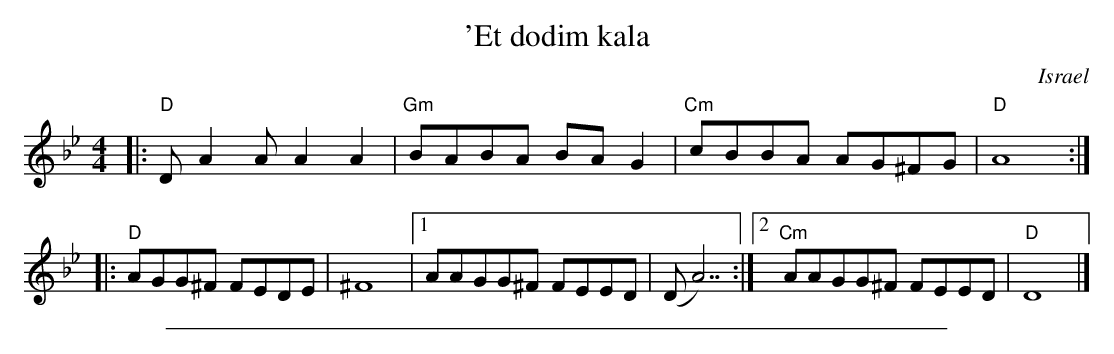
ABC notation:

X:1
T: 'Et dodim kala
O: Israel
M: 4/4
L: 1/8
K: DPhr
|: "D"DA2A A2A2 | "Gm"BABA BAG2 | "Cm"cBBA AG^FG | "D"A8 :|
|: "D"AGG^F FEDE | ^F8 |1 AAGG^F FEED | (DA7) :|2 "Cm"AAGG^F FEED | "D"D8 |]
